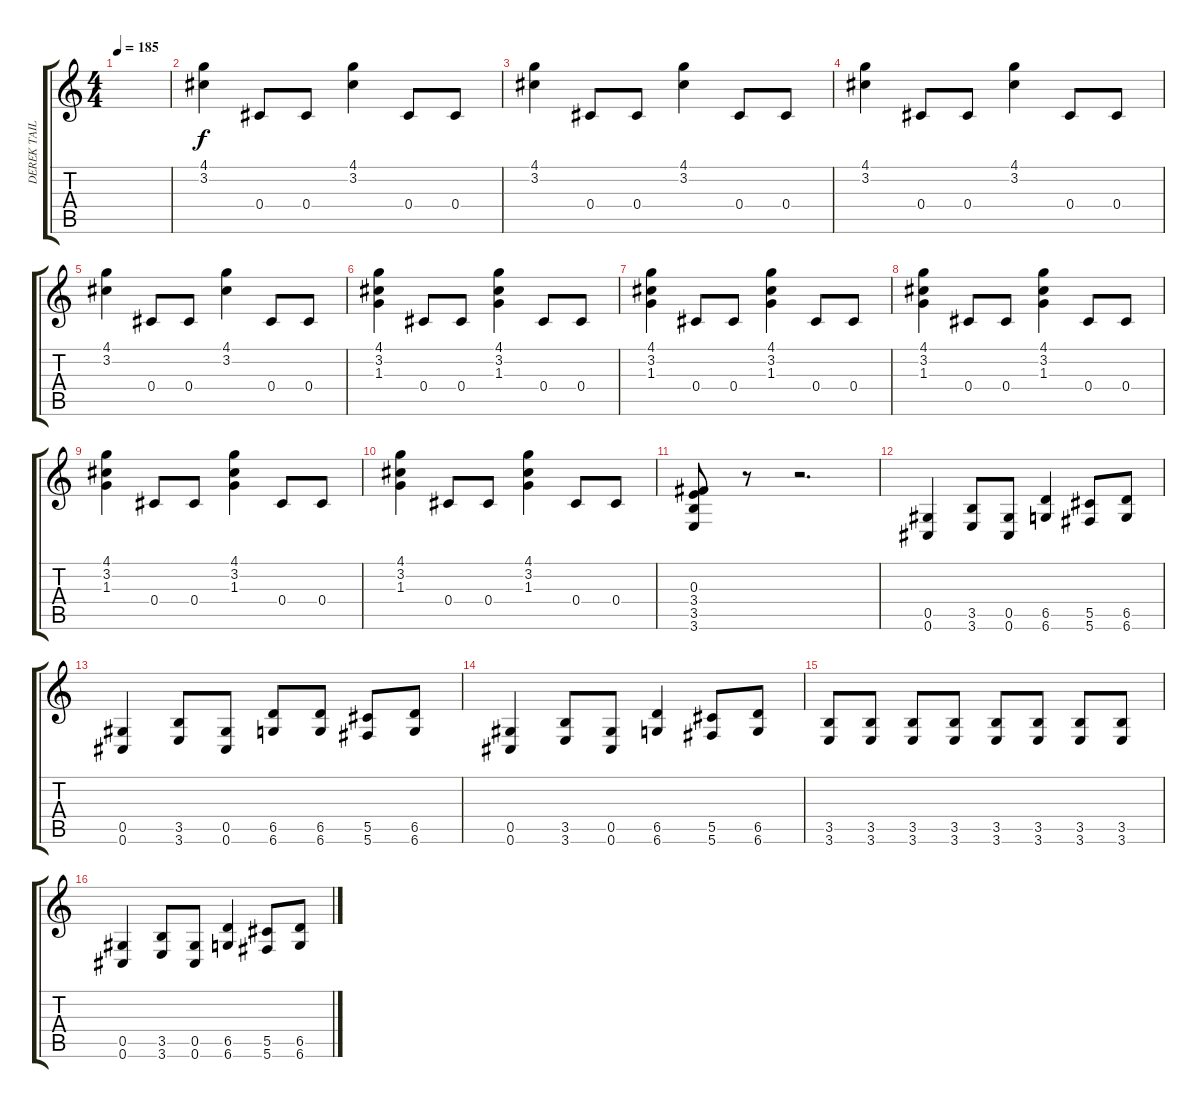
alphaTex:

\track ("DEREK TAILER -  guitar " "DEREK TAIL") {instrument distortionguitar}
\staff {score tabs}
\tuning (Eb4 Bb3 Gb3 Db3 Ab2 Db2) {hide}
\ts (4 4)
\tempo 185
\clef g2
\ks c
|
(4.1 3.2).4 0.4.8 0.4.8 (4.1 3.2).4 0.4.8 0.4.8 |
(4.1 3.2).4 0.4.8 0.4.8 (4.1 3.2).4 0.4.8 0.4.8 |
(4.1 3.2).4 0.4.8 0.4.8 (4.1 3.2).4 0.4.8 0.4.8 |
(4.1 3.2).4 0.4.8 0.4.8 (4.1 3.2).4 0.4.8 0.4.8 |
(4.1 3.2 1.3).4 0.4.8 0.4.8 (4.1 3.2 1.3).4 0.4.8 0.4.8 |
(4.1 3.2 1.3).4 0.4.8 0.4.8 (4.1 3.2 1.3).4 0.4.8 0.4.8 |
(4.1 3.2 1.3).4 0.4.8 0.4.8 (4.1 3.2 1.3).4 0.4.8 0.4.8 |
(4.1 3.2 1.3).4 0.4.8 0.4.8 (4.1 3.2 1.3).4 0.4.8 0.4.8 |
(4.1 3.2 1.3).4 0.4.8 0.4.8 (4.1 3.2 1.3).4 0.4.8 0.4.8 |
(0.3 3.4 3.5 3.6).8 r.8 r.2{d} |
(0.5 0.6).4 (3.5 3.6).8 (0.5 0.6).8 (6.5 6.6).4 (5.5 5.6).8 (6.5 6.6).8 |
(0.5 0.6).4 (3.5 3.6).8 (0.5 0.6).8 (6.5 6.6).8 (6.5 6.6).8 (5.5 5.6).8 (6.5 6.6).8 |
(0.5 0.6).4 (3.5 3.6).8 (0.5 0.6).8 (6.5 6.6).4 (5.5 5.6).8 (6.5 6.6).8 |
(3.5 3.6).8 (3.5 3.6).8 (3.5 3.6).8 (3.5 3.6).8 (3.5 3.6).8 (3.5 3.6).8 (3.5 3.6).8 (3.5 3.6).8 |
(0.5 0.6).4 (3.5 3.6).8 (0.5 0.6).8 (6.5 6.6).4 (5.5 5.6).8 (6.5 6.6).8
